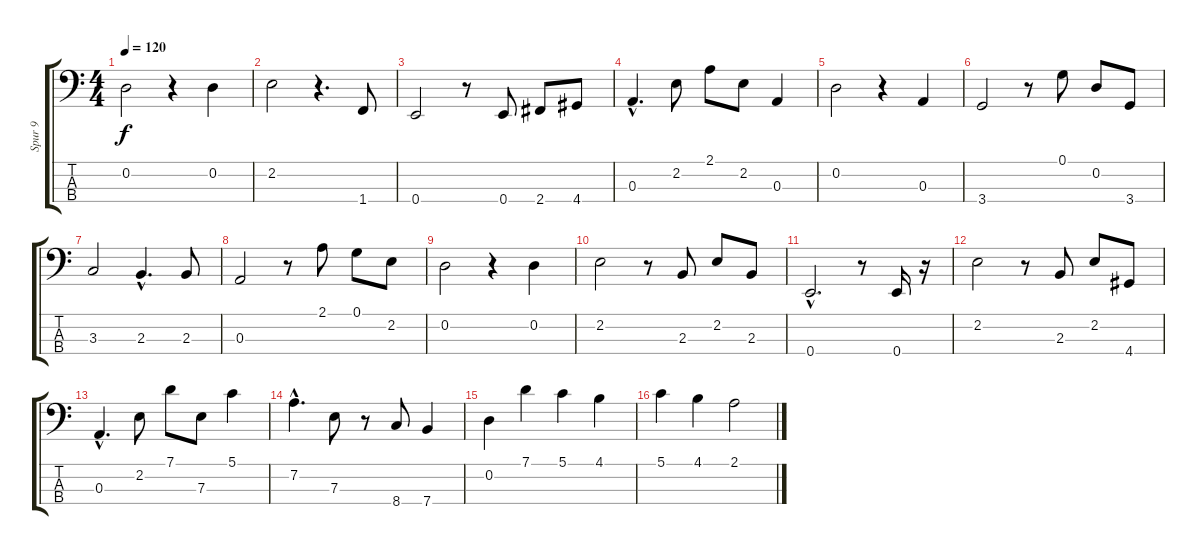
\track ("Spur 9" "Spur 9") {instrument fretlessbass}
\staff {score tabs}
\tuning (G2 D2 A1 E1) {hide}
\ts (4 4)
\tempo 120
\clef f4
\ks c
0.2.2{dy f} r.4 0.2.4 |
2.2.2 r.4{d} 1.4.8 |
0.4.2 r.8 0.4.8 2.4.8 4.4.8 |
0.3{hac}.4{d} 2.2.8 2.1.8 2.2.8 0.3.4 |
0.2.2 r.4 0.3.4 |
3.4.2 r.8 0.1.8 0.2.8 3.4.8 |
3.3.2 2.3{hac}.4{d} 2.3.8 |
0.3.2 r.8 2.1.8 0.1.8 2.2.8 |
0.2.2 r.4 0.2.4 |
2.2.2 r.8 2.3.8 2.2.8 2.3.8 |
0.4{hac}.2{d} r.8 0.4.16 r.16 |
2.2.2 r.8 2.3.8 2.2.8 4.4.8 |
0.3{hac}.4{d} 2.2.8 7.1.8 7.3.8 5.1.4 |
7.2{hac}.4{d} 7.3.8 r.8 8.4.8 7.4.4 |
0.2.4 7.1.4 5.1.4 4.1.4 |
5.1.4 4.1.4 2.1.2
